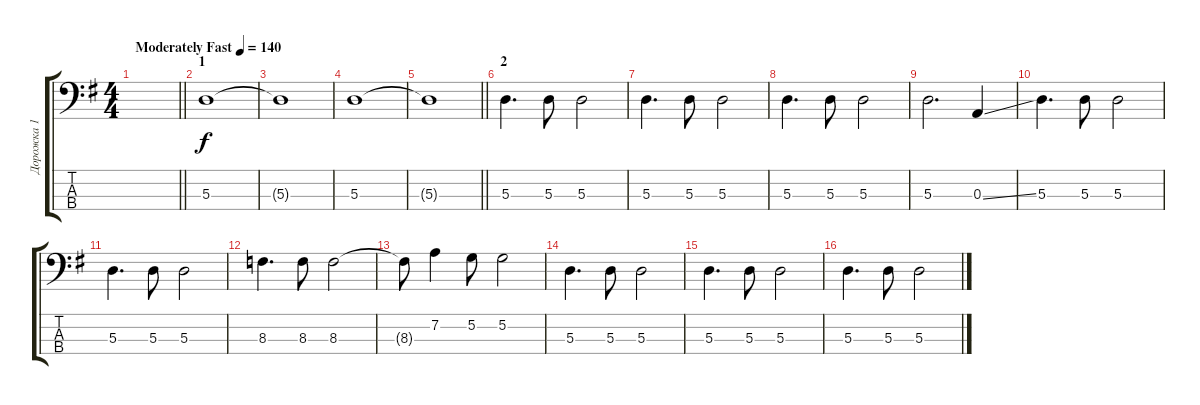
\track ("Дорожка 1" "Дорожка 1") {instrument fretlessbass}
\staff {score tabs}
\tuning (G2 D2 A1 E1) {hide}
\ts (4 4)
\tempo (140 "Moderately Fast")
\clef f4
\barLineRight lightlight
\ks g
|
\section ("" "1")
5.3.1 |
5.3{t}.1 |
5.3.1 |
\barLineRight lightlight
5.3{t}.1 |
\section ("" "2")
5.3.4{d} 5.3.8 5.3.2 |
5.3.4{d} 5.3.8 5.3.2 |
5.3.4{d} 5.3.8 5.3.2 |
5.3.2{d} 0.3{ss}.4 |
5.3.4{d} 5.3.8 5.3.2 |
5.3.4{d} 5.3.8 5.3.2 |
8.3.4{d} 8.3.8 8.3.2 |
8.3{t}.8 7.2.4 5.2.8 5.2.2 |
5.3.4{d} 5.3.8 5.3.2 |
5.3.4{d} 5.3.8 5.3.2 |
5.3.4{d} 5.3.8 5.3.2
